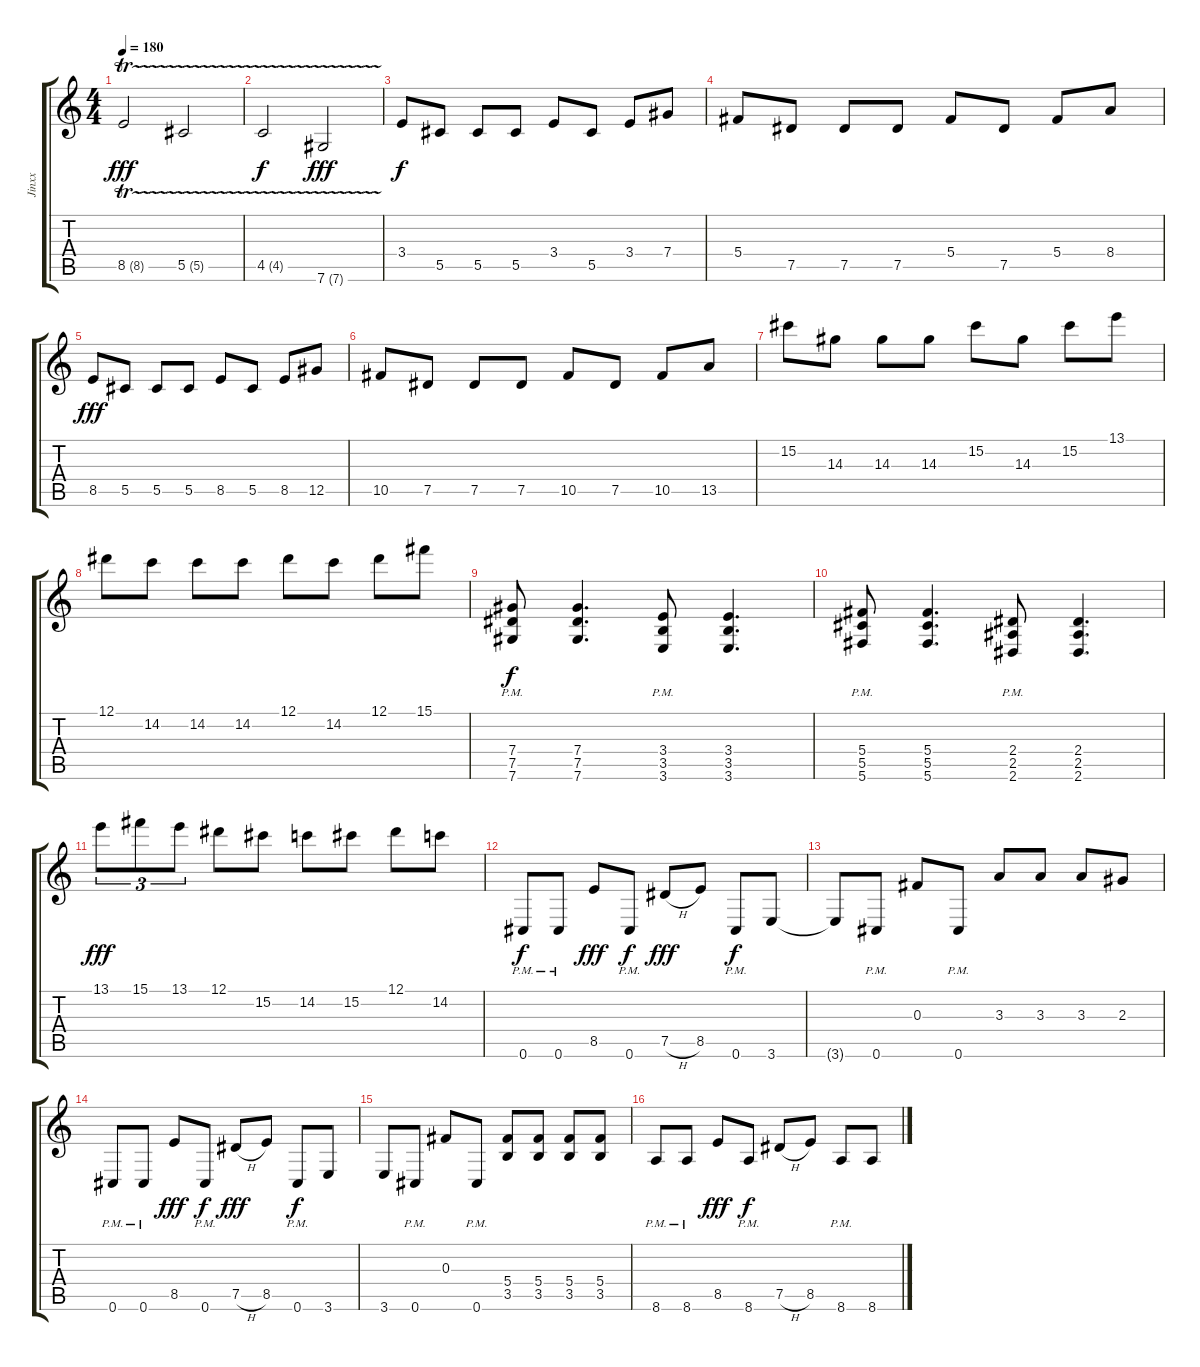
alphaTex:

\track ("Jinxx" "Jinxx") {instrument distortionguitar}
\staff {score tabs}
\tuning (Eb4 Bb3 Gb3 Db3 Ab2 Db2) {hide}
\ts (4 4)
\tempo 180
\clef g2
\ks c
8.5{tr (8 16)}.2{dy fff} 5.5{tr (5 16)}.2 |
4.5{tr (4 16)}.2{dy f} 7.6{tr (7 16)}.2{dy fff} |
3.4.8{dy f} 5.5.8 5.5.8 5.5.8 3.4.8 5.5.8 3.4.8 7.4.8 |
5.4.8 7.5.8 7.5.8 7.5.8 5.4.8 7.5.8 5.4.8 8.4.8 |
8.5.8{dy fff} 5.5.8 5.5.8 5.5.8 8.5.8 5.5.8 8.5.8 12.5.8 |
10.5.8 7.5.8 7.5.8 7.5.8 10.5.8 7.5.8 10.5.8 13.5.8 |
15.2.8 14.3.8 14.3.8 14.3.8 15.2.8 14.3.8 15.2.8 13.1.8 |
12.1.8 14.2.8 14.2.8 14.2.8 12.1.8 14.2.8 12.1.8 15.1.8 |
(7.4{pm} 7.5{pm} 7.6{pm}).8{dy f} (7.4 7.5 7.6).4{d} (3.4{pm} 3.5{pm} 3.6{pm}).8 (3.4 3.5 3.6).4{d} |
(5.4{pm} 5.5{pm} 5.6{pm}).8 (5.4 5.5 5.6).4{d} (2.4{pm} 2.5{pm} 2.6{pm}).8 (2.4 2.5 2.6).4{d} |
13.1.8{tu (3 2) dy fff} 15.1.8{tu (3 2)} 13.1.8{tu (3 2)} 12.1.8 15.2.8 14.2.8 15.2.8 12.1.8 14.2.8 |
0.6{pm}.8{dy f} 0.6{pm}.8 8.5.8{dy fff} 0.6{pm}.8{dy f} 7.5{h}.8{dy fff} 8.5.8 0.6{pm}.8{dy f} 3.6.8 |
3.6{t}.8 0.6{pm}.8 0.3.8 0.6{pm}.8 3.3.8 3.3.8 3.3.8 2.3.8 |
0.6{pm}.8 0.6{pm}.8 8.5.8{dy fff} 0.6{pm}.8{dy f} 7.5{h}.8{dy fff} 8.5.8 0.6{pm}.8{dy f} 3.6.8 |
3.6.8 0.6{pm}.8 0.3.8 0.6{pm}.8 (5.4 3.5).8 (5.4 3.5).8 (5.4 3.5).8 (5.4 3.5).8 |
8.6{pm}.8 8.6{pm}.8 8.5.8{dy fff} 8.6{pm}.8{dy f} 7.5{h}.8 8.5.8 8.6{pm}.8 8.6.8
